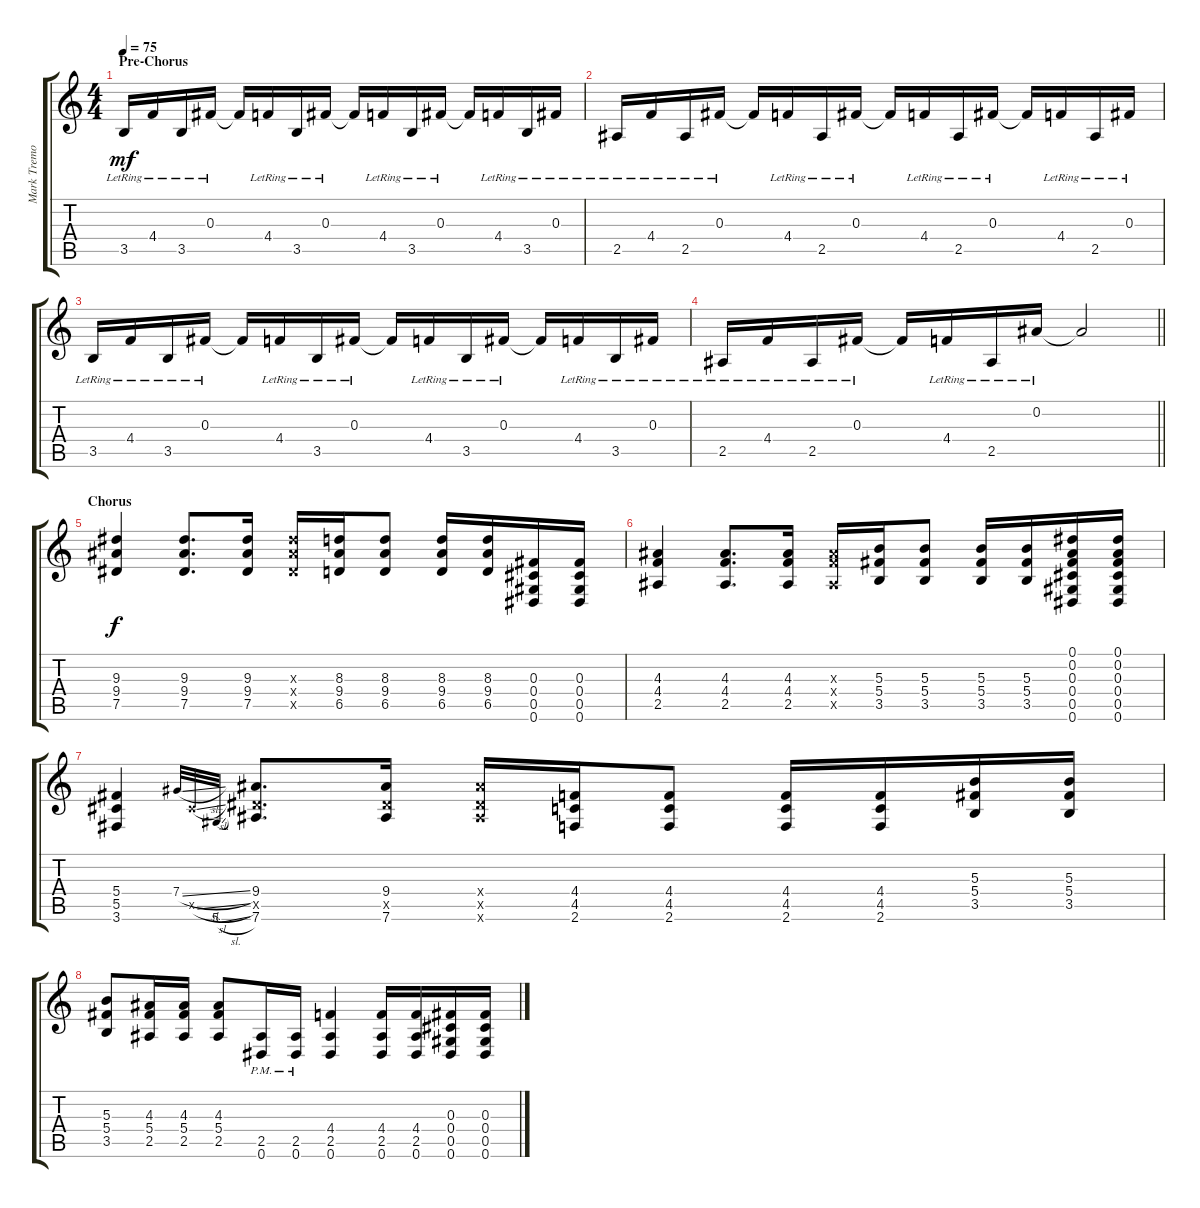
\track ("Mark Tremonti" "Mark Tremo") {instrument electricguitarclean}
\staff {score tabs}
\tuning (Eb4 Bb3 Gb3 Db3 Ab2 Eb2) {hide}
\ts (4 4)
\section ("" "Pre-Chorus")
\tempo 75
\clef g2
\ks c
3.5{lr}.16{dy mf} 4.4{lr}.16 3.5{lr}.16 0.3{lr}.16 0.3{t}.16 4.4{lr}.16 3.5{lr}.16 0.3{lr}.16 0.3{t}.16 4.4{lr}.16 3.5{lr}.16 0.3{lr}.16 0.3{t}.16 4.4{lr}.16 3.5{lr}.16 0.3{lr}.16 |
2.5{lr}.16 4.4{lr}.16 2.5{lr}.16 0.3{lr}.16 0.3{t}.16 4.4{lr}.16 2.5{lr}.16 0.3{lr}.16 0.3{t}.16 4.4{lr}.16 2.5{lr}.16 0.3{lr}.16 0.3{t}.16 4.4{lr}.16 2.5{lr}.16 0.3{lr}.16 |
3.5{lr}.16 4.4{lr}.16 3.5{lr}.16 0.3{lr}.16 0.3{t}.16 4.4{lr}.16 3.5{lr}.16 0.3{lr}.16 0.3{t}.16 4.4{lr}.16 3.5{lr}.16 0.3{lr}.16 0.3{t}.16 4.4{lr}.16 3.5{lr}.16 0.3{lr}.16 |
\barLineRight lightlight
2.5{lr}.16 4.4{lr}.16 2.5{lr}.16 0.3{lr}.16 0.3{t}.16 4.4{lr}.16 2.5{lr}.16 0.2{lr}.16 0.2{t}.2 |
\section ("" "Chorus")
(9.3 9.4 7.5).4{dy f instrument distortionguitar} (9.3 9.4 7.5).8{d} (9.3 9.4 7.5).16 (9.3{x} 9.4{x} 7.5{x}).16 (8.3 9.4 6.5).16 (8.3 9.4 6.5).8 (8.3 9.4 6.5).16 (8.3 9.4 6.5).16 (0.3 0.4 0.5 0.6).16 (0.3 0.4 0.5 0.6).16 |
(4.3 4.4 2.5).4 (4.3 4.4 2.5).8{d} (4.3 4.4 2.5).16 (4.3{x} 4.4{x} 2.5{x}).16 (5.3 5.4 3.5).16 (5.3 5.4 3.5).8 (5.3 5.4 3.5).16 (5.3 5.4 3.5).16 (0.1 0.2 0.3 0.4 0.5 0.6).16 (0.1 0.2 0.3 0.4 0.5 0.6).16 |
(5.4 5.5 3.6).4 7.4{sl}.32{gr onbeat} 5.5{sl x}.32{gr onbeat} 5.6{sl}.32{gr onbeat} (9.4 7.5{x} 7.6).8{d} (9.4 7.5{x} 7.6).16 (9.4{x} 7.5{x} 7.6{x}).16 (4.4 4.5 2.6).16 (4.4 4.5 2.6).8 (4.4 4.5 2.6).16 (4.4 4.5 2.6).16 (5.3 5.4 3.5).16 (5.3 5.4 3.5).16 |
(5.3 5.4 3.5).8 (4.3 5.4 2.5).16 (4.3 5.4 2.5).16 (4.3 5.4 2.5).8 (2.5{pm} 0.6{pm}).16 (2.5{pm} 0.6{pm}).16 (4.4 2.5 0.6).4 (4.4 2.5 0.6).16 (4.4 2.5 0.6).16 (0.3 0.4 0.5 0.6).16 (0.3 0.4 0.5 0.6).16
